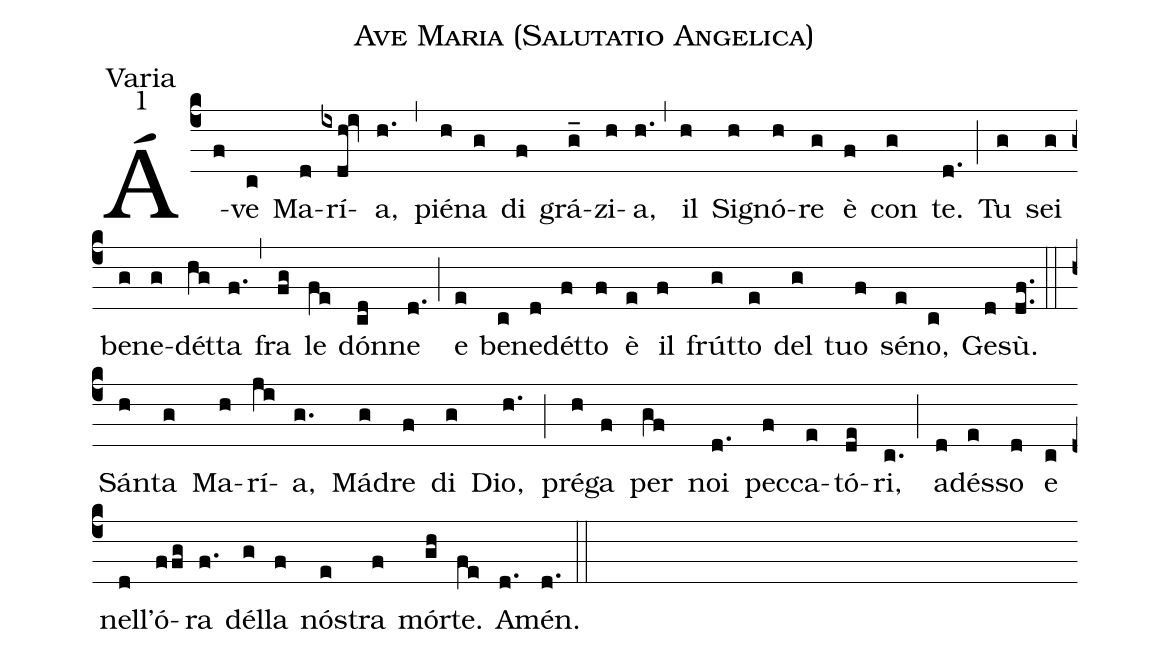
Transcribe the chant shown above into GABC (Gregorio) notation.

name:Ave Maria (Salutatio Angelica);
office-part:Varia;
mode:1;
%%
(c4)Á(f)ve(c) Ma(d)rí(ixdh!iv)a,(h.) (,) pié(h)na(g) di(f) grá(g_[uh:l])zi(h)a,(h.) (,)
il(h) Si(h)gnó(h)re(g) è(f) con(g) te.(d.) (;)
Tu(g) sei(g) be(g)ne(g)dét(hg)ta(f.) (,) fra(fg) le(fe) dón(cd)ne(d.) (;)
e(e) be(c)ne(d)dét(f)to(f) è(e) il(f) frút(g)to(e) del(g) tuo(f) sé(e)no,(c) Ge(d)sù.(df..) (::)
Sán(h)ta(g) Ma(h)rí(ji)a,(g.) Má(g)dre(f) di(g) Dio,(h.) (;)
pré(h)ga(f) per(gf) noi(d.) pec(f)ca(e)tó(de)ri,(c.) (;)
a(d)dés(e)so(d) e(c) ne(d)ll'ó(ffg)ra(f.) dél(g)la(f) nós(e)tra(f) mór(gh)te.(fe)
A(d.)mén.(d.) (::)
